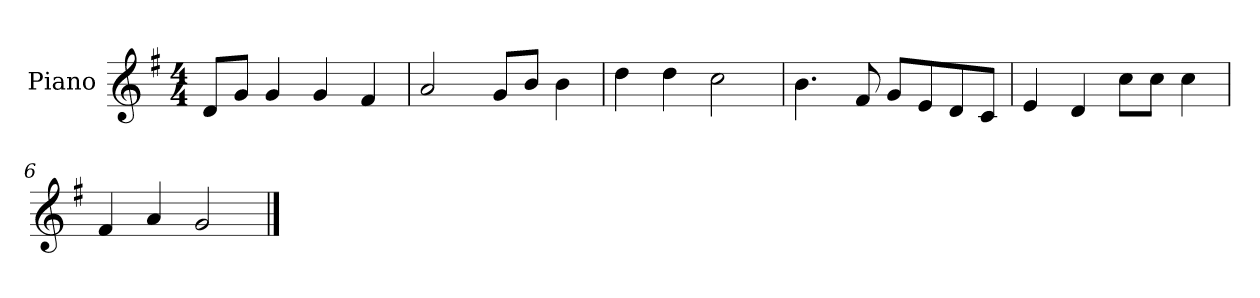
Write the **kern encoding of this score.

**kern
*part1
*staff1
*I"Piano
*I'P-no
*clefG2
*k[f#]
*M4/4
*MM90
=1
8d/L
8g/J
4g/
4g/
4f#/
=2
2a/
8g/L
8b/J
4b\
=3
4dd\
4dd\
2cc\
=4
4.b\
8f#/
8g/L
8e/
8d/
8c/J
=5
4e/
4d/
8cc\L
8cc\J
4cc\
=6
4f#/
4a/
2g/
==
*-
